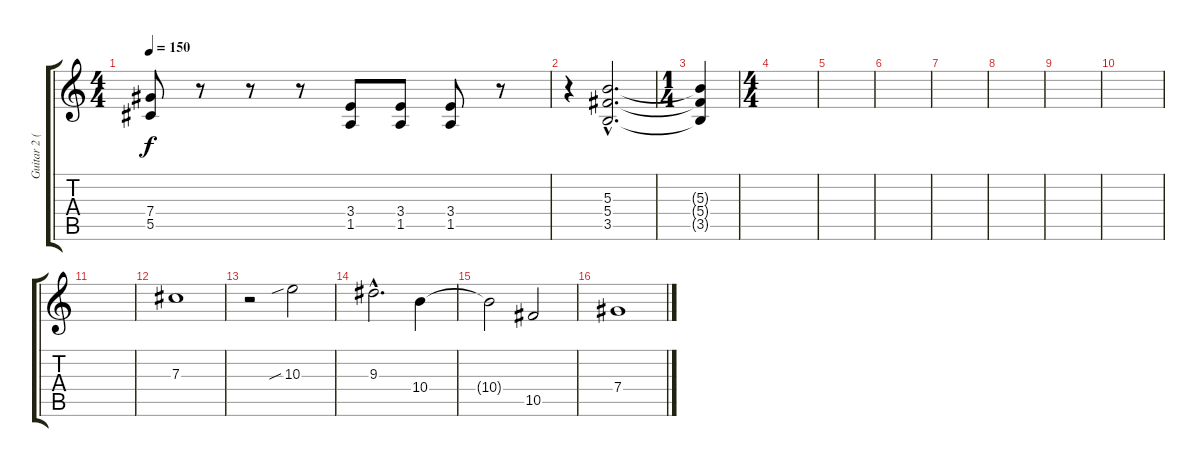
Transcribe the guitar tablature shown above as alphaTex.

\track ("Guitar 2 (solo)" "Guitar 2 (") {instrument overdrivenguitar}
\staff {score tabs}
\tuning (Eb4 Bb3 Gb3 Db3 Ab2 Eb2) {hide}
\ts (4 4)
\tempo 150
\clef g2
\ks c
(7.4 5.5).8{dy f} r.8 r.8 r.8 (3.4 1.5).8 (3.4 1.5).8 (3.4 1.5).8 r.8 |
r.4 (5.3{hac} 5.4{hac} 3.5{hac}).2{d} |
\ts (1 4)
(5.3{t} 5.4{t} 3.5{t}).4 |
\ts (4 4)
|
|
|
|
|
|
|
|
7.3.1 |
r.2 10.3{sib}.2 |
9.3{hac}.2{d} 10.4.4 |
10.4{t}.2 10.5.2 |
7.4.1
